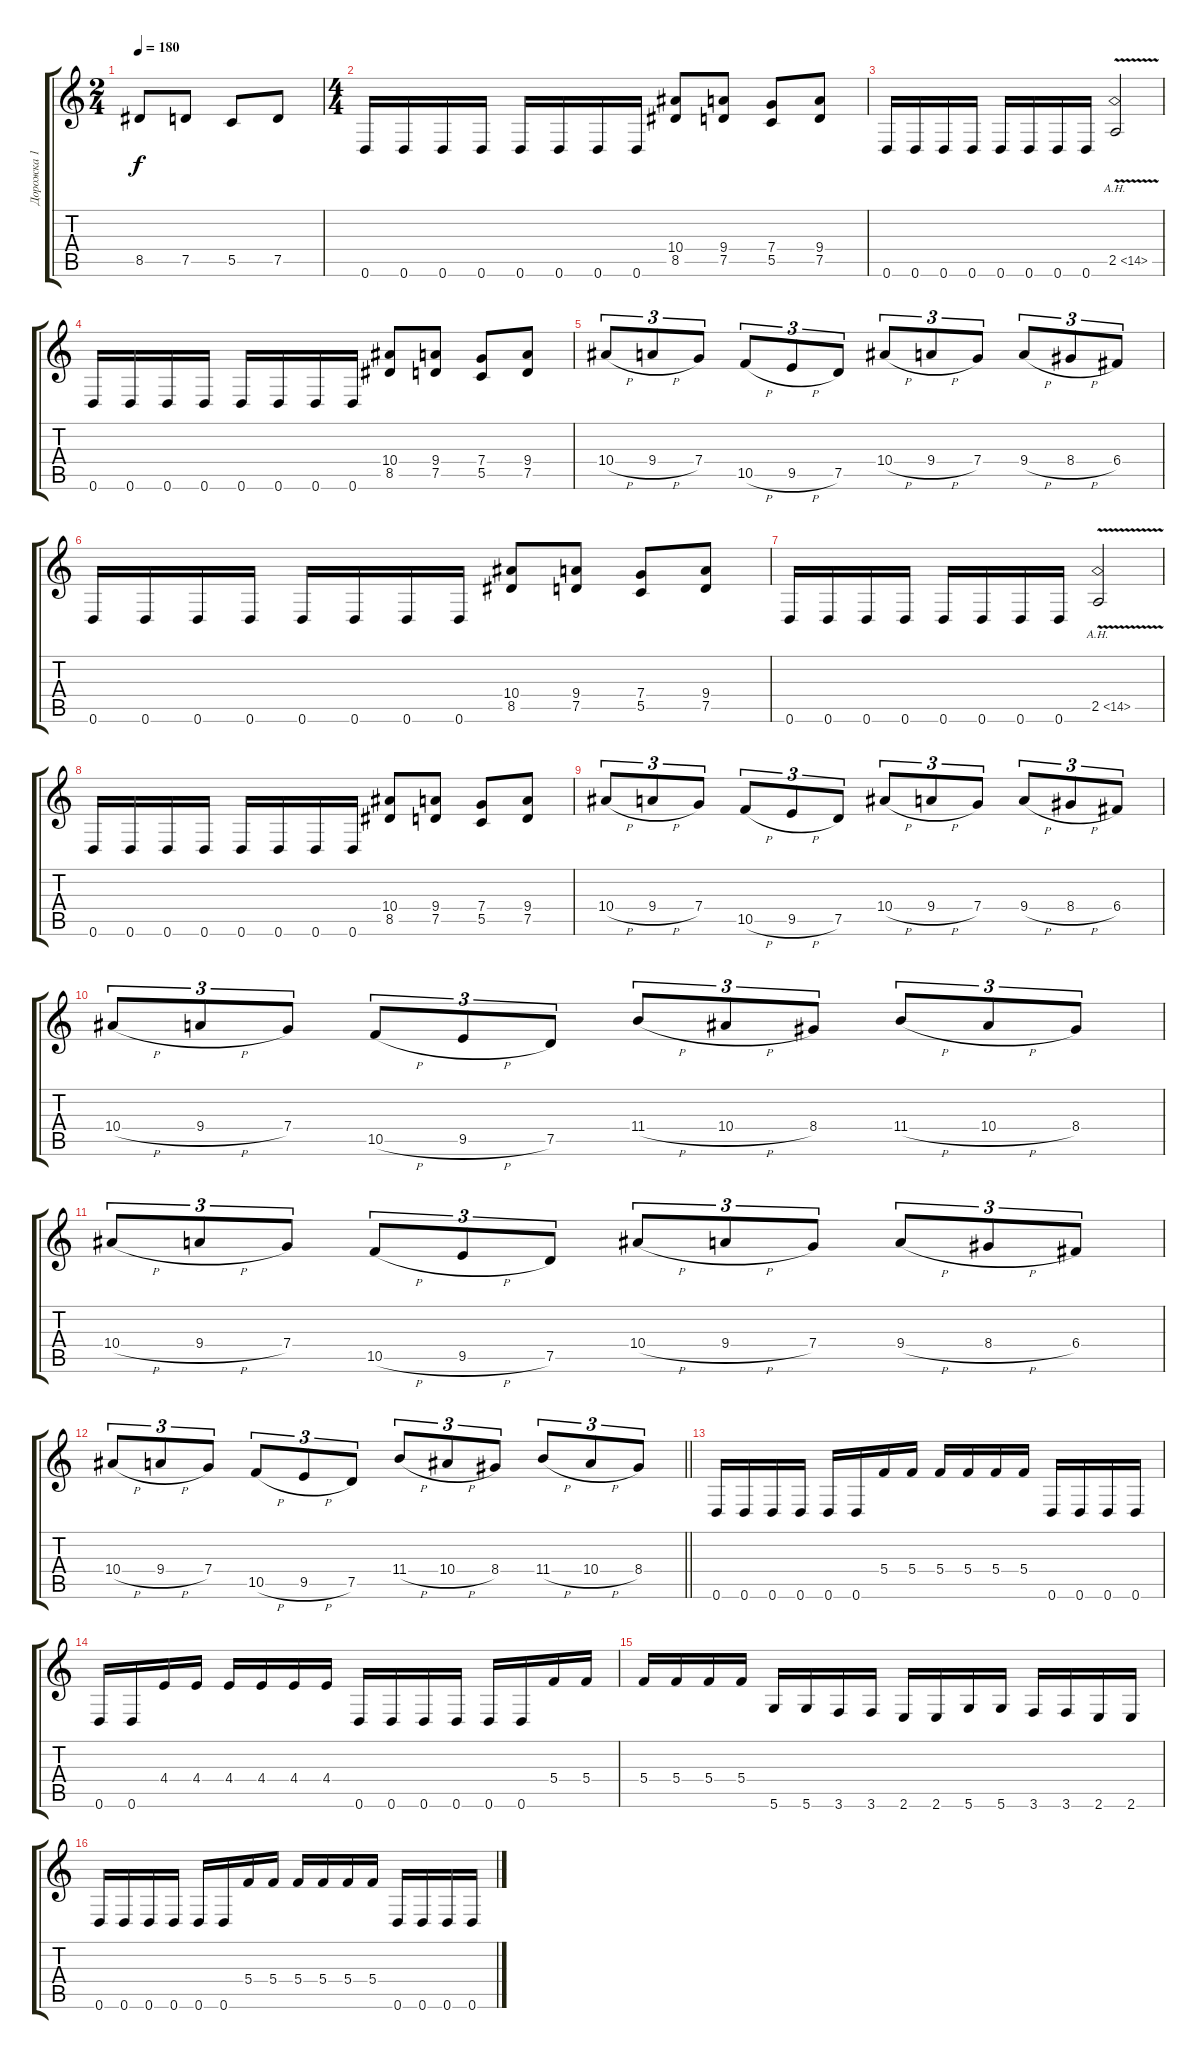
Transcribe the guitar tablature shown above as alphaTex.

\track ("Дорожка 1" "Дорожка 1") {instrument distortionguitar}
\staff {score tabs}
\tuning (D4 A3 F3 C3 G2 D2) {hide}
\ts (2 4)
\tempo 180
\clef g2
\ks c
8.5.8{dy f} 7.5.8 5.5.8 7.5.8 |
\ts (4 4)
0.6.16 0.6.16 0.6.16 0.6.16 0.6.16 0.6.16 0.6.16 0.6.16 (10.4 8.5).8 (9.4 7.5).8 (7.4 5.5).8 (9.4 7.5).8 |
0.6.16 0.6.16 0.6.16 0.6.16 0.6.16 0.6.16 0.6.16 0.6.16 2.5{ah 12 v}.2 |
0.6.16 0.6.16 0.6.16 0.6.16 0.6.16 0.6.16 0.6.16 0.6.16 (10.4 8.5).8 (9.4 7.5).8 (7.4 5.5).8 (9.4 7.5).8 |
10.4{h}.8{tu (3 2)} 9.4{h}.8{tu (3 2)} 7.4.8{tu (3 2)} 10.5{h}.8{tu (3 2)} 9.5{h}.8{tu (3 2)} 7.5.8{tu (3 2)} 10.4{h}.8{tu (3 2)} 9.4{h}.8{tu (3 2)} 7.4.8{tu (3 2)} 9.4{h}.8{tu (3 2)} 8.4{h}.8{tu (3 2)} 6.4.8{tu (3 2)} |
0.6.16 0.6.16 0.6.16 0.6.16 0.6.16 0.6.16 0.6.16 0.6.16 (10.4 8.5).8 (9.4 7.5).8 (7.4 5.5).8 (9.4 7.5).8 |
0.6.16 0.6.16 0.6.16 0.6.16 0.6.16 0.6.16 0.6.16 0.6.16 2.5{ah 12 v}.2 |
0.6.16 0.6.16 0.6.16 0.6.16 0.6.16 0.6.16 0.6.16 0.6.16 (10.4 8.5).8 (9.4 7.5).8 (7.4 5.5).8 (9.4 7.5).8 |
10.4{h}.8{tu (3 2)} 9.4{h}.8{tu (3 2)} 7.4.8{tu (3 2)} 10.5{h}.8{tu (3 2)} 9.5{h}.8{tu (3 2)} 7.5.8{tu (3 2)} 10.4{h}.8{tu (3 2)} 9.4{h}.8{tu (3 2)} 7.4.8{tu (3 2)} 9.4{h}.8{tu (3 2)} 8.4{h}.8{tu (3 2)} 6.4.8{tu (3 2)} |
10.4{h}.8{tu (3 2)} 9.4{h}.8{tu (3 2)} 7.4.8{tu (3 2)} 10.5{h}.8{tu (3 2)} 9.5{h}.8{tu (3 2)} 7.5.8{tu (3 2)} 11.4{h}.8{tu (3 2)} 10.4{h}.8{tu (3 2)} 8.4.8{tu (3 2)} 11.4{h}.8{tu (3 2)} 10.4{h}.8{tu (3 2)} 8.4.8{tu (3 2)} |
10.4{h}.8{tu (3 2)} 9.4{h}.8{tu (3 2)} 7.4.8{tu (3 2)} 10.5{h}.8{tu (3 2)} 9.5{h}.8{tu (3 2)} 7.5.8{tu (3 2)} 10.4{h}.8{tu (3 2)} 9.4{h}.8{tu (3 2)} 7.4.8{tu (3 2)} 9.4{h}.8{tu (3 2)} 8.4{h}.8{tu (3 2)} 6.4.8{tu (3 2)} |
\barLineRight lightlight
10.4{h}.8{tu (3 2)} 9.4{h}.8{tu (3 2)} 7.4.8{tu (3 2)} 10.5{h}.8{tu (3 2)} 9.5{h}.8{tu (3 2)} 7.5.8{tu (3 2)} 11.4{h}.8{tu (3 2)} 10.4{h}.8{tu (3 2)} 8.4.8{tu (3 2)} 11.4{h}.8{tu (3 2)} 10.4{h}.8{tu (3 2)} 8.4.8{tu (3 2)} |
0.6.16 0.6.16 0.6.16 0.6.16 0.6.16 0.6.16 5.4.16 5.4.16 5.4.16 5.4.16 5.4.16 5.4.16 0.6.16 0.6.16 0.6.16 0.6.16 |
0.6.16 0.6.16 4.4.16 4.4.16 4.4.16 4.4.16 4.4.16 4.4.16 0.6.16 0.6.16 0.6.16 0.6.16 0.6.16 0.6.16 5.4.16 5.4.16 |
5.4.16 5.4.16 5.4.16 5.4.16 5.6.16 5.6.16 3.6.16 3.6.16 2.6.16 2.6.16 5.6.16 5.6.16 3.6.16 3.6.16 2.6.16 2.6.16 |
0.6.16 0.6.16 0.6.16 0.6.16 0.6.16 0.6.16 5.4.16 5.4.16 5.4.16 5.4.16 5.4.16 5.4.16 0.6.16 0.6.16 0.6.16 0.6.16
